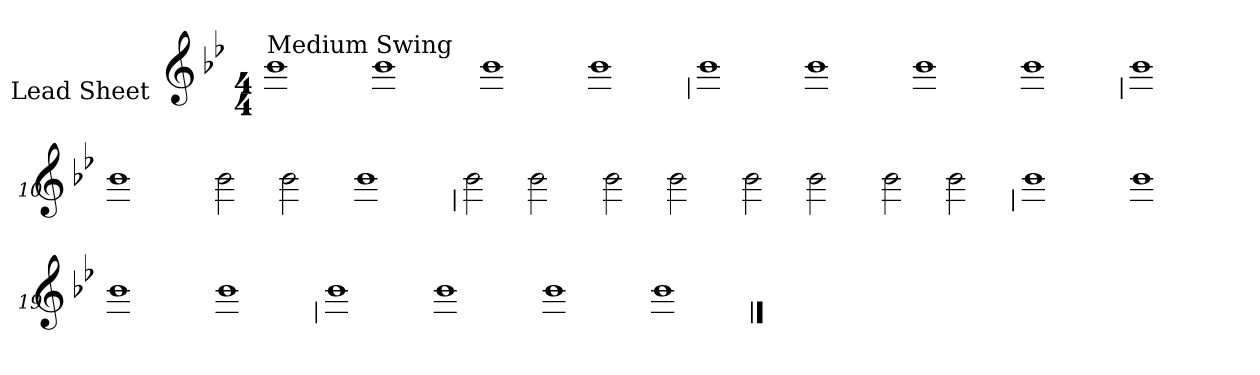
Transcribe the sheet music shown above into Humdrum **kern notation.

**kern
*part1
*staff1
*I"Lead Sheet
*stria0
*clefG2
*k[b-e-]
*B-:
*M4/4
=1||
!LO:TX:a:t=Medium Swing
1b-
=2-
1b-
=3-
1b-
=4-
1b-
!!LO:LB:g=z
=5
1b-
=6-
1b-
=7-
1b-
=8-
1b-
!!LO:LB:g=z
=9
1b-
=10-
1b-
=11-
2b-
2b-
=12-
1b-
!!LO:LB:g=z
=13
2b-
2b-
=14-
2b-
2b-
=15-
2b-
2b-
=16-
2b-
2b-
!!LO:LB:g=z
=17
1b-
=18-
1b-
=19-
1b-
=20-
1b-
!!LO:LB:g=z
=21
1b-
=22-
1b-
=23-
1b-
=24-
1b-
==
*-
